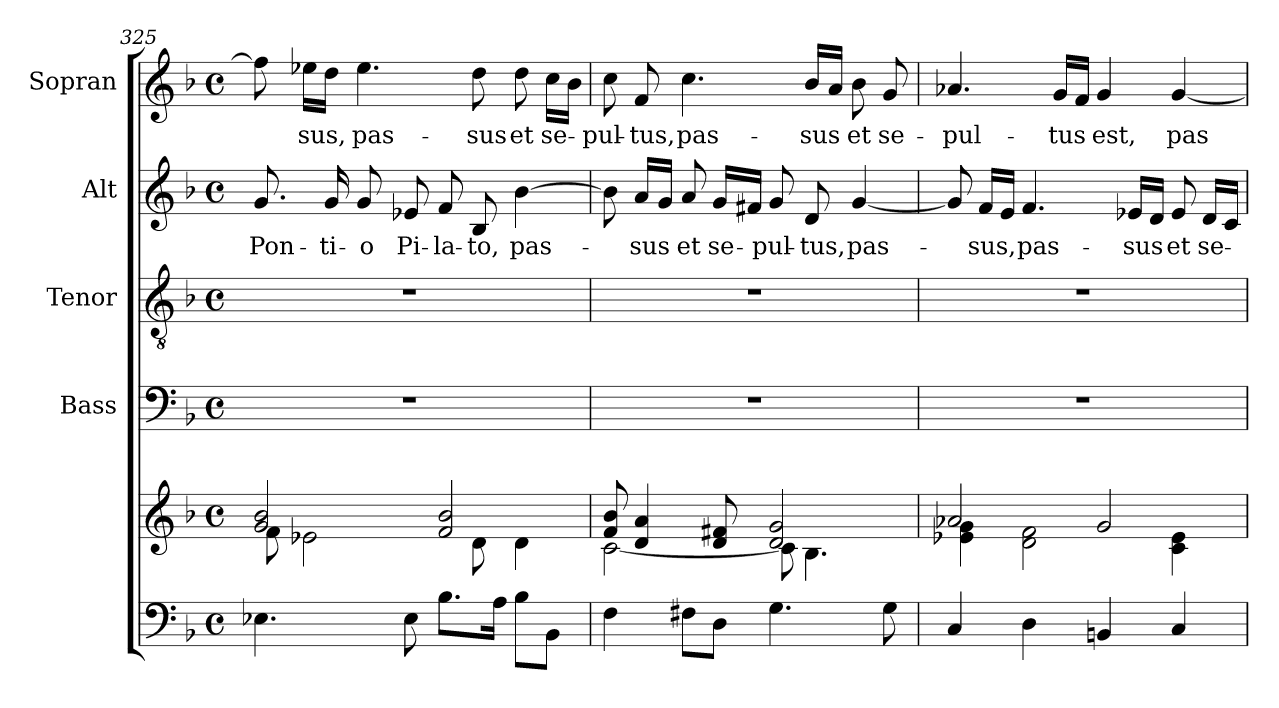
**kern	**kern	**kern	**kern	**kern	**text	**kern	**text
*part5	*part5	*part4	*part3	*part2	*part2	*part1	*part1
*staff6	*staff5	*staff4	*staff3	*staff2	*staff2	*staff1	*staff1
*	*	*I"Bass	*I"Tenor	*I"Alt	*	*I"Sopran	*
*	*	*I'B.	*I'T.	*I'A.	*	*I'S.	*
!!LO:PB:g=z
*clefF4	*clefG2	*clefF4	*clefGv2	*clefG2	*	*clefG2	*
*k[b-]	*k[b-]	*k[b-]	*k[b-]	*k[b-]	*	*k[b-]	*
*F:	*F:	*F:	*F:	*F:	*	*F:	*
*M4/4	*M4/4	*M4/4	*M4/4	*M4/4	*	*M4/4	*
*met(c)	*met(c)	*met(c)	*met(c)	*met(c)	*	*met(c)	*
=325	=325	=325	=325	=325	=325	=325	=325
*	*^	*	*	*	*	*	*
!	!	!	!	!	!	!LO:LY:b	!	!
4.E-X\	2g/ 2b-/	8f\	1r	1r	8.g/	Pon-	8ff\]	.
!	!	!	!	!	!	!	!	!LO:LY:b
.	.	2e-X\	.	.	.	.	16ee-X\LL	-sus,
!	!	!	!	!	!	!LO:LY:b	!	!
.	.	.	.	.	16g/	-ti-	16dd\JJ	.
!	!	!	!	!	!	!LO:LY:b	!	!LO:LY:b
.	.	.	.	.	8g/	-o	4.ee-\	pas-
!	!	!	!	!	!	!LO:LY:b	!	!
8E-\	.	.	.	.	8e-X/	Pi-	.	.
!	!	!	!	!	!	!LO:LY:b	!	!
8.B-\L	2f/ 2b-/	.	.	.	8f/	-la-	.	.
!	!	!	!	!	!	!LO:LY:b	!	!LO:LY:b
.	.	8d\	.	.	8B-/	-to,	8dd\	-sus
16A\Jk	.	.	.	.	.	.	.	.
!	!	!	!	!	!	!LO:LY:b	!	!LO:LY:b
8B-\L	.	4d\	.	.	[4b-\	pas-	8dd\	et
!	!	!	!	!	!	!	!	!LO:LY:b
8BB-\J	.	.	.	.	.	.	16cc\LL	se-
.	.	.	.	.	.	.	16b-\JJ	.
=326	=326	=326	=326	=326	=326	=326	=326	=326
!	!	!	!	!	!	!	!	!LO:LY:b
4F\	8f/ 8b-/	[<2c\	1r	1r	8b-\]	.	8cc\	-pul-
!	!	!	!	!	!	!LO:LY:b	!	!LO:LY:b
.	4d/ 4a/	.	.	.	16a/LL	-sus	8f/	-tus,
.	.	.	.	.	16g/JJ	.	.	.
!	!	!	!	!	!	!LO:LY:b	!	!LO:LY:b
8F#X\L	.	.	.	.	8a/	et	4.cc\	pas-
!	!	!	!	!	!	!LO:LY:b	!	!
8D\J	8d/ 8f#X/	.	.	.	16g/LL	se-	.	.
.	.	.	.	.	16f#X/JJ	.	.	.
!	!	!	!	!	!	!LO:LY:b	!	!
4.G\	2d/ 2g/	8c\]	.	.	8g/	-pul-	.	.
!	!	!	!	!	!	!LO:LY:b	!	!LO:LY:b
.	.	4.B-\	.	.	8d/	-tus,	16b-/LL	-sus
.	.	.	.	.	.	.	16a/JJ	.
!	!	!	!	!	!	!LO:LY:b	!	!LO:LY:b
.	.	.	.	.	[4g/	pas-	8b-\	et
!	!	!	!	!	!	!	!	!LO:LY:b
8G\	.	.	.	.	.	.	8g/	se-
=327	=327	=327	=327	=327	=327	=327	=327	=327
!	!	!	!	!	!	!	!	!LO:LY:b
4C/	2a-X/	4e-X\ 4g\	1r	1r	8g/]	.	4.a-X/	-pul-
!	!	!	!	!	!	!LO:LY:b	!	!
.	.	.	.	.	16f/LL	-sus,	.	.
.	.	.	.	.	16e/JJ	.	.	.
!	!	!	!	!	!	!LO:LY:b	!	!
4D\	.	2d\ 2f\	.	.	4.f/	pas-	.	.
!	!	!	!	!	!	!	!	!LO:LY:b
.	.	.	.	.	.	.	16g/LL	-tus
.	.	.	.	.	.	.	16f/JJ	.
!	!	!	!	!	!	!	!	!LO:LY:b
4BBn/	2g/	.	.	.	.	.	4g/	est,
!	!	!	!	!	!	!LO:LY:b	!	!
.	.	.	.	.	16e-X/LL	-sus	.	.
.	.	.	.	.	16d/JJ	.	.	.
!	!	!	!	!	!	!LO:LY:b	!	!LO:LY:b
4C/	.	4c\ 4e-\	.	.	8e-/	et	[4g/	pas-
!	!	!	!	!	!	!LO:LY:b	!	!
.	.	.	.	.	16d/LL	se-	.	.
.	.	.	.	.	16c/JJ	.	.	.
*	*v	*v	*	*	*	*	*	*
=	=	=	=	=	=	=	=
*-	*-	*-	*-	*-	*-	*-	*-
